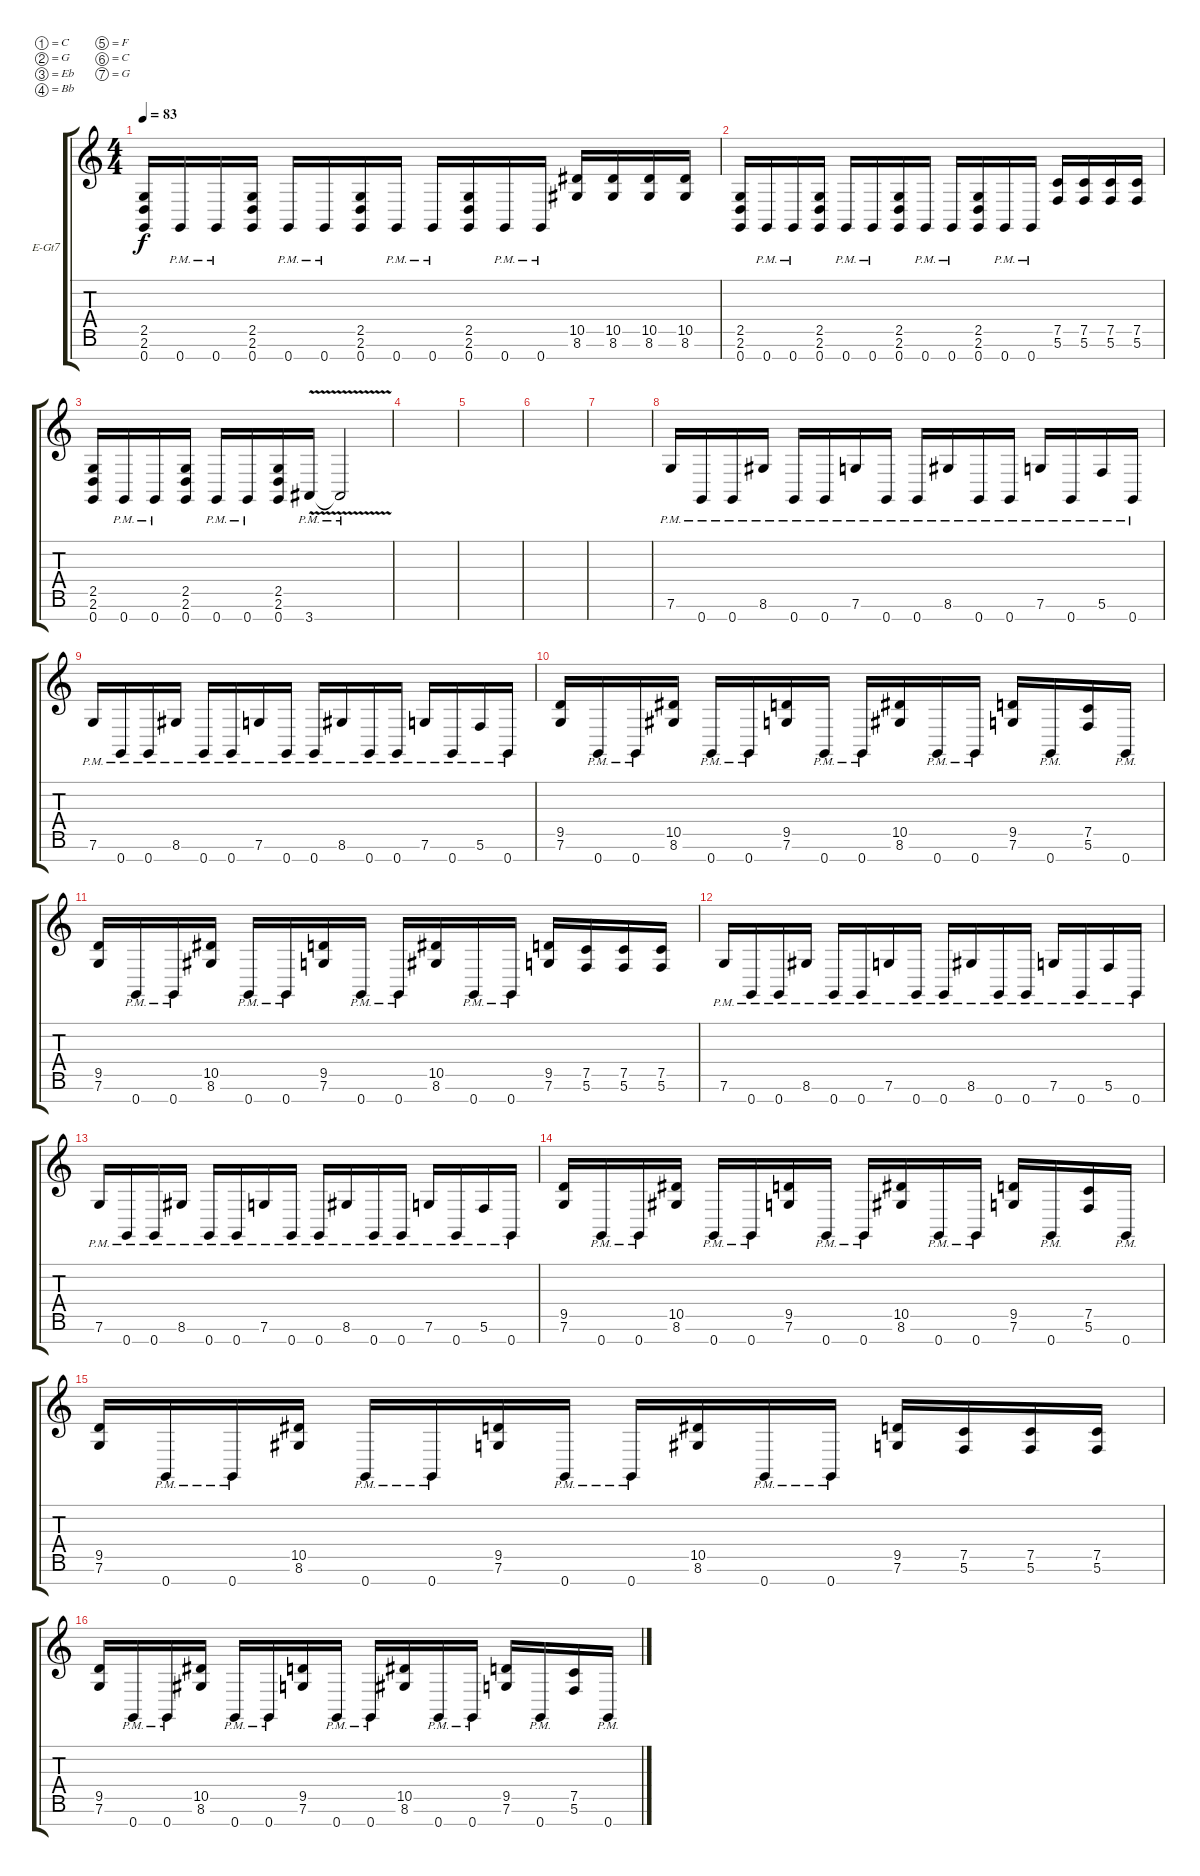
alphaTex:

\defaultSystemsLayout 4
\bracketExtendMode groupsimilarinstruments
\firstSystemTrackNameOrientation horizontal
\otherSystemsTrackNameOrientation horizontal
\track ("Lead" "E-Gt7") {instrument distortionguitar}
\staff {score tabs}
\tuning (C4 G3 Eb3 Bb2 F2 C2 G1)
\ts (4 4)
\tempo 83
\clef g2
\scale
0.333333
\ks c
(0.7 2.6 2.5).16{dy f} 0.7{pm}.16 0.7{pm}.16 (0.7 2.6 2.5).16 0.7{pm}.16 0.7{pm}.16 (0.7 2.6 2.5).16 0.7{pm}.16 0.7{pm}.16 (0.7 2.6 2.5).16 0.7{pm}.16 0.7{pm}.16 (8.6 10.5).16 (8.6 10.5).16 (8.6 10.5).16 (8.6 10.5).16 |
\scale
0.333333 (0.7 2.6 2.5).16 0.7{pm}.16 0.7{pm}.16 (0.7 2.6 2.5).16 0.7{pm}.16 0.7{pm}.16 (0.7 2.6 2.5).16 0.7{pm}.16 0.7{pm}.16 (0.7 2.6 2.5).16 0.7{pm}.16 0.7{pm}.16 (5.6 7.5).16 (5.6 7.5).16 (5.6 7.5).16 (5.6 7.5).16 |
\scale
0.333333 (0.7 2.6 2.5).16 0.7{pm}.16 0.7{pm}.16 (0.7 2.6 2.5).16 0.7{pm}.16 0.7{pm}.16 (0.7 2.6 2.5).16 3.7{v pm}.16 3.7{v pm t}.2 |
\scale
0.333333 |
\scale
0.333333 |
\scale
0.333333 |
\scale
0.333333 |
\scale
0.333333 7.6{pm}.16 0.7{pm}.16 0.7{pm}.16 8.6{pm}.16 0.7{pm}.16 0.7{pm}.16 7.6{pm}.16 0.7{pm}.16 0.7{pm}.16 8.6{pm}.16 0.7{pm}.16 0.7{pm}.16 7.6{pm}.16 0.7{pm}.16 5.6{pm}.16 0.7{pm}.16 |
\scale
0.333333 7.6{pm}.16 0.7{pm}.16 0.7{pm}.16 8.6{pm}.16 0.7{pm}.16 0.7{pm}.16 7.6{pm}.16 0.7{pm}.16 0.7{pm}.16 8.6{pm}.16 0.7{pm}.16 0.7{pm}.16 7.6{pm}.16 0.7{pm}.16 5.6{pm}.16 0.7{pm}.16 |
\scale
0.333333 (7.6 9.5).16 0.7{pm}.16 0.7{pm}.16 (8.6 10.5).16 0.7{pm}.16 0.7{pm}.16 (7.6 9.5).16 0.7{pm}.16 0.7{pm}.16 (8.6 10.5).16 0.7{pm}.16 0.7{pm}.16 (7.6 9.5).16 0.7{pm}.16 (5.6 7.5).16 0.7{pm}.16 |
\scale
0.333333 (7.6 9.5).16 0.7{pm}.16 0.7{pm}.16 (8.6 10.5).16 0.7{pm}.16 0.7{pm}.16 (7.6 9.5).16 0.7{pm}.16 0.7{pm}.16 (8.6 10.5).16 0.7{pm}.16 0.7{pm}.16 (7.6 9.5).16 (5.6 7.5).16 (5.6 7.5).16 (5.6 7.5).16 |
\scale
0.333333 7.6{pm}.16 0.7{pm}.16 0.7{pm}.16 8.6{pm}.16 0.7{pm}.16 0.7{pm}.16 7.6{pm}.16 0.7{pm}.16 0.7{pm}.16 8.6{pm}.16 0.7{pm}.16 0.7{pm}.16 7.6{pm}.16 0.7{pm}.16 5.6{pm}.16 0.7{pm}.16 |
\scale
0.333333 7.6{pm}.16 0.7{pm}.16 0.7{pm}.16 8.6{pm}.16 0.7{pm}.16 0.7{pm}.16 7.6{pm}.16 0.7{pm}.16 0.7{pm}.16 8.6{pm}.16 0.7{pm}.16 0.7{pm}.16 7.6{pm}.16 0.7{pm}.16 5.6{pm}.16 0.7{pm}.16 |
\scale
0.333333 (7.6 9.5).16 0.7{pm}.16 0.7{pm}.16 (8.6 10.5).16 0.7{pm}.16 0.7{pm}.16 (7.6 9.5).16 0.7{pm}.16 0.7{pm}.16 (8.6 10.5).16 0.7{pm}.16 0.7{pm}.16 (7.6 9.5).16 0.7{pm}.16 (5.6 7.5).16 0.7{pm}.16 |
\scale
0.333333 (7.6 9.5).16 0.7{pm}.16 0.7{pm}.16 (8.6 10.5).16 0.7{pm}.16 0.7{pm}.16 (7.6 9.5).16 0.7{pm}.16 0.7{pm}.16 (8.6 10.5).16 0.7{pm}.16 0.7{pm}.16 (7.6 9.5).16 (5.6 7.5).16 (5.6 7.5).16 (5.6 7.5).16 |
\scale
0.333333 (7.6 9.5).16 0.7{pm}.16 0.7{pm}.16 (8.6 10.5).16 0.7{pm}.16 0.7{pm}.16 (7.6 9.5).16 0.7{pm}.16 0.7{pm}.16 (8.6 10.5).16 0.7{pm}.16 0.7{pm}.16 (7.6 9.5).16 0.7{pm}.16 (5.6 7.5).16 0.7{pm}.16
